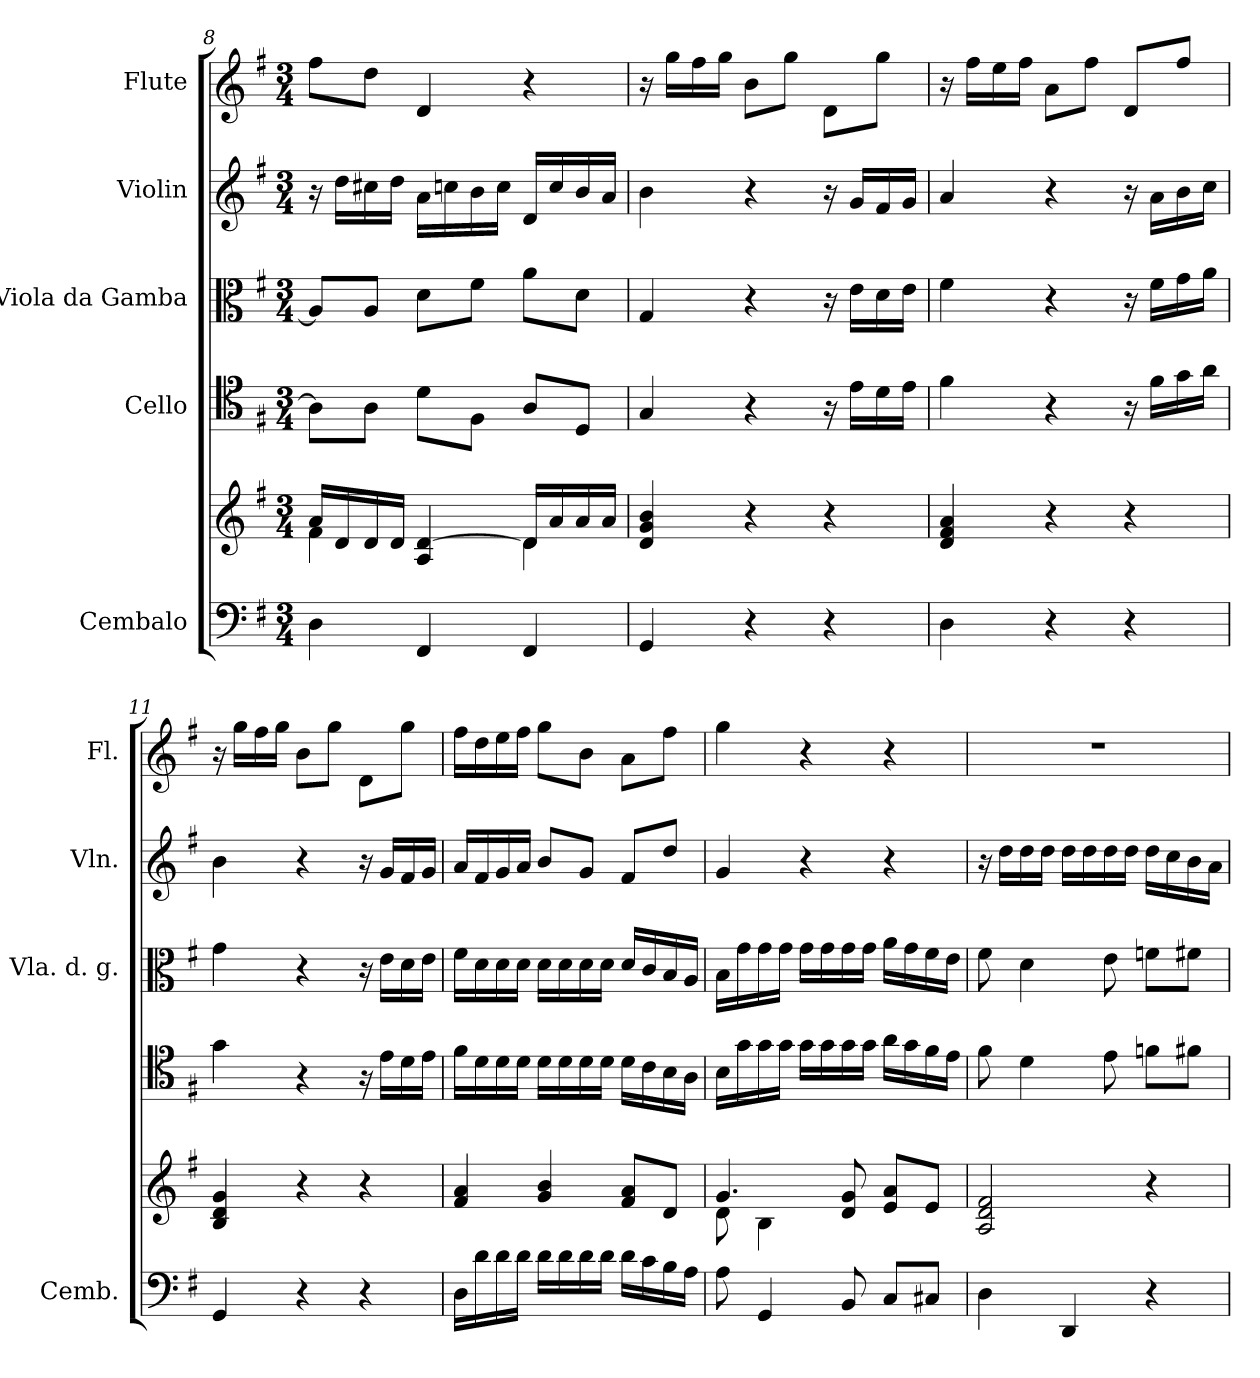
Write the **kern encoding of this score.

**kern	**kern	**kern	**kern	**kern	**kern
*part5	*part5	*part4	*part3	*part2	*part1
*staff6	*staff5	*staff4	*staff3	*staff2	*staff1
*I"Cembalo	*	*I"Cello	*I"Viola da Gamba	*I"Violin	*I"Flute
*I'Cemb.	*	*	*I'Vla. d. g.	*I'Vln.	*I'Fl.
*clefF4	*clefG2	*clefC4	*clefC3	*clefG2	*clefG2
*k[f#]	*k[f#]	*k[f#]	*k[f#]	*k[f#]	*k[f#]
*M3/4	*M3/4	*M3/4	*M3/4	*M3/4	*M3/4
=8	=8	=8	=8	=8	=8
*	*^	*	*	*	*
4D\	16a/LL	4f#\	8A\L]	8A/L]	16r	8ff#\L
.	16d/	.	.	.	16dd\LL	.
.	16d/	.	8A\J	8A/J	16cc#X\	8dd\J
.	16d/JJ	.	.	.	16dd\JJ	.
4FF#/	4A/ [4d/	4ryy	8d\L	8d\L	16a\LL	4d/
.	.	.	.	.	16ccn\	.
.	.	.	8F#\J	8f#\J	16b\	.
.	.	.	.	.	16cc\JJ	.
4FF#/	16d/LL]	4d\	8A/L	8a\L	16d/LL	4r
.	16a/	.	.	.	16cc/	.
.	16a/	.	8D/J	8d\J	16b/	.
.	16a/JJ	.	.	.	16a/JJ	.
*	*v	*v	*	*	*	*
!!LO:LB:g=z
=9	=9	=9	=9	=9	=9
4GG/	4d/ 4g/ 4b/	4G/	4G/	4b\	16r
.	.	.	.	.	16gg\LL
.	.	.	.	.	16ff#\
.	.	.	.	.	16gg\JJ
4r	4r	4r	4r	4r	8b\L
.	.	.	.	.	8gg\J
4r	4r	16r	16r	16r	8d\L
.	.	16e\LL	16e\LL	16g/LL	.
.	.	16d\	16d\	16f#/	8gg\J
.	.	16e\JJ	16e\JJ	16g/JJ	.
=10	=10	=10	=10	=10	=10
4D\	4d/ 4f#/ 4a/	4f#\	4f#\	4a/	16r
.	.	.	.	.	16ff#\LL
.	.	.	.	.	16ee\
.	.	.	.	.	16ff#\JJ
4r	4r	4r	4r	4r	8a\L
.	.	.	.	.	8ff#\J
4r	4r	16r	16r	16r	8d/L
.	.	16f#\LL	16f#\LL	16a\LL	.
.	.	16g\	16g\	16b\	8ff#/J
.	.	16a\JJ	16a\JJ	16cc\JJ	.
=11	=11	=11	=11	=11	=11
4GG/	4B/ 4d/ 4g/	4g\	4g\	4b\	16r
.	.	.	.	.	16gg\LL
.	.	.	.	.	16ff#\
.	.	.	.	.	16gg\JJ
4r	4r	4r	4r	4r	8b\L
.	.	.	.	.	8gg\J
4r	4r	16r	16r	16r	8d\L
.	.	16e\LL	16e\LL	16g/LL	.
.	.	16d\	16d\	16f#/	8gg\J
.	.	16e\JJ	16e\JJ	16g/JJ	.
!!LO:PB:g=z
=12	=12	=12	=12	=12	=12
16D\LL	4f#/ 4a/	16f#\LL	16f#\LL	16a/LL	16ff#\LL
16d\	.	16d\	16d\	16f#/	16dd\
16d\	.	16d\	16d\	16g/	16ee\
16d\JJ	.	16d\JJ	16d\JJ	16a/JJ	16ff#\JJ
16d\LL	4g/ 4b/	16d\LL	16d\LL	8b/L	8gg\L
16d\	.	16d\	16d\	.	.
16d\	.	16d\	16d\	8g/J	8b\J
16d\JJ	.	16d\JJ	16d\JJ	.	.
16d\LL	8f#/ 8a/L	16d\LL	16d/LL	8f#/L	8a\L
16c\	.	16c\	16c/	.	.
16B\	8d/J	16B\	16B/	8dd/J	8ff#\J
16A\JJ	.	16A\JJ	16A/JJ	.	.
=13	=13	=13	=13	=13	=13
*	*^	*	*	*	*
8A\	4.g/	8d\	16B\LL	16B\LL	4g/	4gg\
.	.	.	16g\	16g\	.	.
4GG/	.	4B\	16g\	16g\	.	.
.	.	.	16g\JJ	16g\JJ	.	.
.	.	.	16g\LL	16g\LL	4r	4r
.	.	.	16g\	16g\	.	.
8BB/	8d/ 8g/	4.ryy	16g\	16g\	.	.
.	.	.	16g\JJ	16g\JJ	.	.
8C/L	8e/ 8a/L	.	16a\LL	16a\LL	4r	4r
.	.	.	16g\	16g\	.	.
8C#X/J	8e/J	.	16f#\	16f#\	.	.
.	.	.	16e\JJ	16e\JJ	.	.
*	*v	*v	*	*	*	*
=14	=14	=14	=14	=14	=14
4D\	2A/ 2d/ 2f#/	8f#\	8f#\	16r	2.r
.	.	.	.	16dd\LL	.
.	.	4d\	4d\	16dd\	.
.	.	.	.	16dd\JJ	.
4DD/	.	.	.	16dd\LL	.
.	.	.	.	16dd\	.
.	.	8e\	8e\	16dd\	.
.	.	.	.	16dd\JJ	.
4r	4r	8fn\L	8fn\L	16dd\LL	.
.	.	.	.	16cc\	.
.	.	8f#X\J	8f#X\J	16b\	.
.	.	.	.	16a\JJ	.
=	=	=	=	=	=
*-	*-	*-	*-	*-	*-
